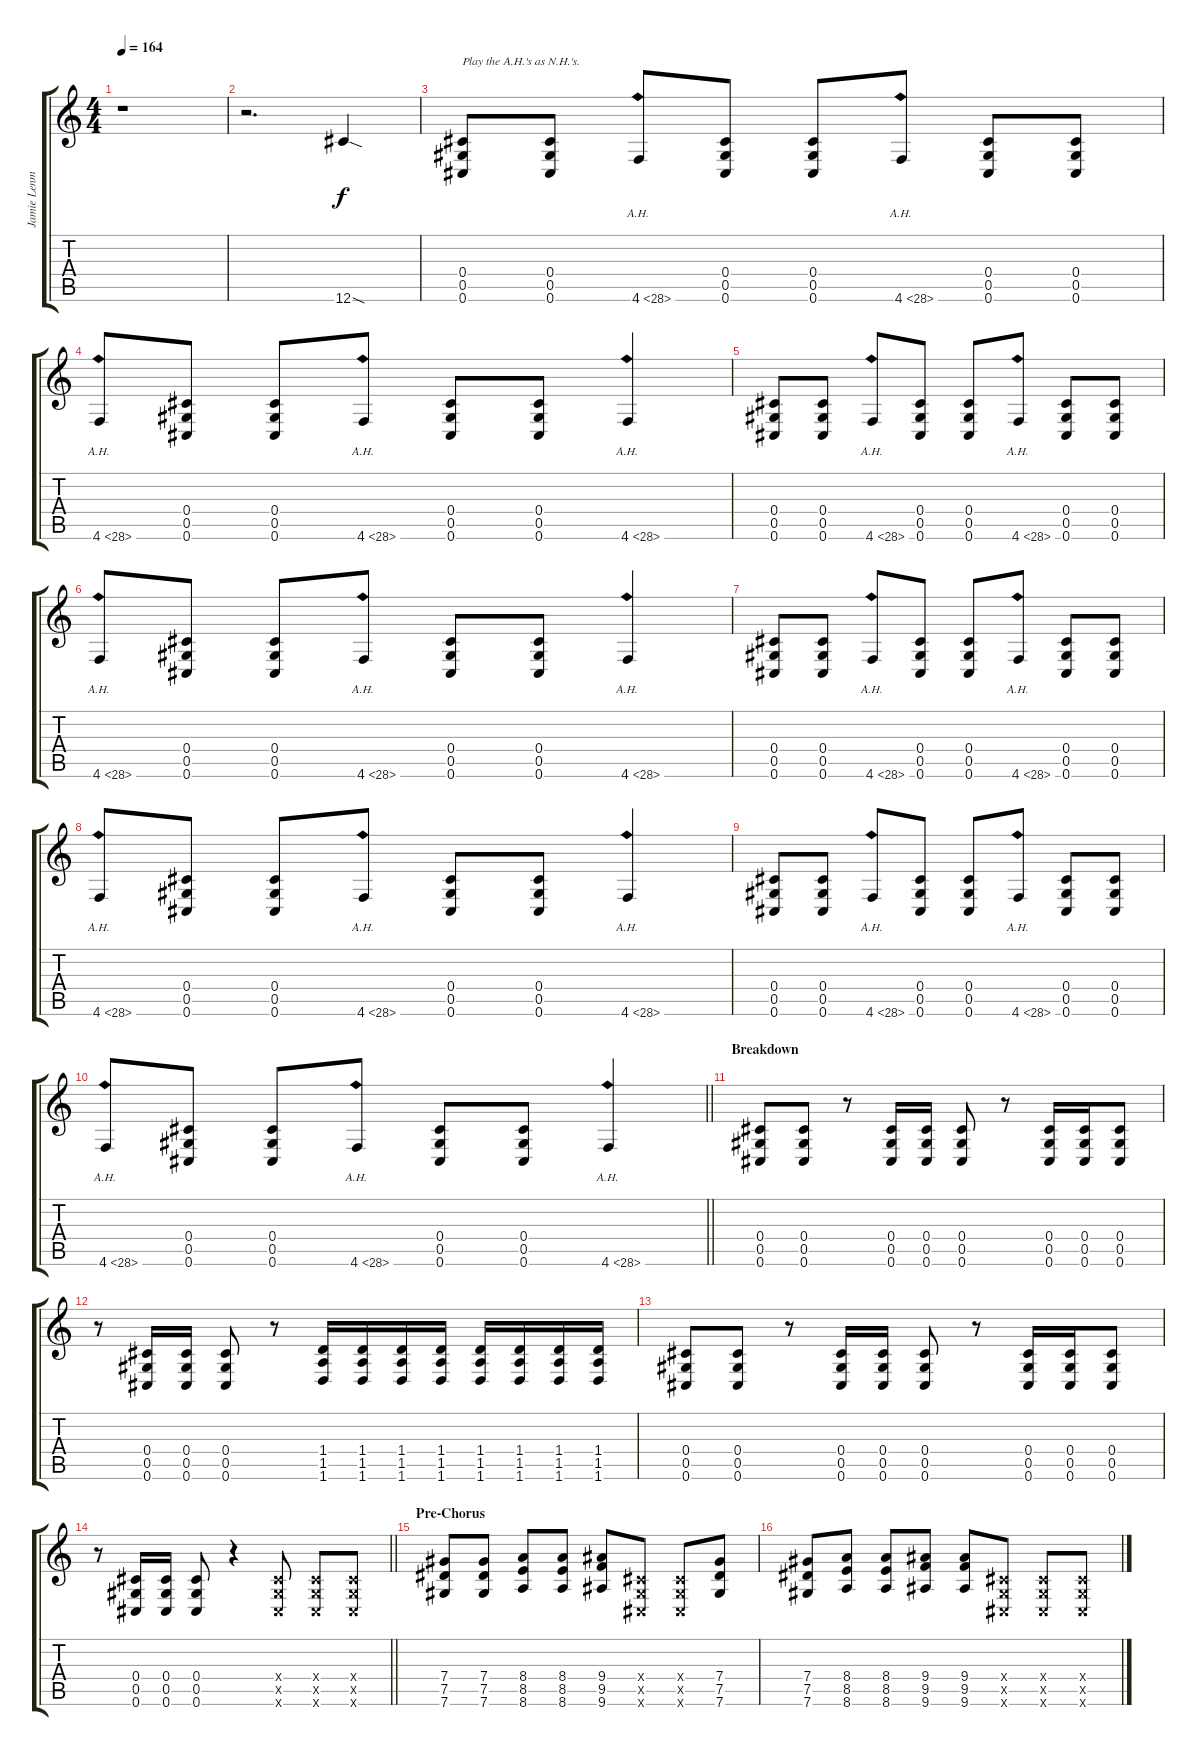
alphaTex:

\track ("Jamie Lenman" "Jamie Lenm") {instrument distortionguitar}
\staff {score tabs}
\tuning (Eb4 Bb3 Gb3 Db3 Ab2 Db2) {hide}
\ts (4 4)
\tempo 164
\clef g2
\ks c
r.1{dy f} |
r.2{d} 12.6{sod}.4 |
(0.4 0.5 0.6).8{txt "Play the A.H.'s as N.H.'s."} (0.4 0.5 0.6).8 4.6{ah 24}.8 (0.4 0.5 0.6).8 (0.4 0.5 0.6).8 4.6{ah 24}.8 (0.4 0.5 0.6).8 (0.4 0.5 0.6).8 |
4.6{ah 24}.8 (0.4 0.5 0.6).8 (0.4 0.5 0.6).8 4.6{ah 24}.8 (0.4 0.5 0.6).8 (0.4 0.5 0.6).8 4.6{ah 24}.4 |
(0.4 0.5 0.6).8 (0.4 0.5 0.6).8 4.6{ah 24}.8 (0.4 0.5 0.6).8 (0.4 0.5 0.6).8 4.6{ah 24}.8 (0.4 0.5 0.6).8 (0.4 0.5 0.6).8 |
4.6{ah 24}.8 (0.4 0.5 0.6).8 (0.4 0.5 0.6).8 4.6{ah 24}.8 (0.4 0.5 0.6).8 (0.4 0.5 0.6).8 4.6{ah 24}.4 |
(0.4 0.5 0.6).8 (0.4 0.5 0.6).8 4.6{ah 24}.8 (0.4 0.5 0.6).8 (0.4 0.5 0.6).8 4.6{ah 24}.8 (0.4 0.5 0.6).8 (0.4 0.5 0.6).8 |
4.6{ah 24}.8 (0.4 0.5 0.6).8 (0.4 0.5 0.6).8 4.6{ah 24}.8 (0.4 0.5 0.6).8 (0.4 0.5 0.6).8 4.6{ah 24}.4 |
(0.4 0.5 0.6).8 (0.4 0.5 0.6).8 4.6{ah 24}.8 (0.4 0.5 0.6).8 (0.4 0.5 0.6).8 4.6{ah 24}.8 (0.4 0.5 0.6).8 (0.4 0.5 0.6).8 |
\barLineRight lightlight
4.6{ah 24}.8 (0.4 0.5 0.6).8 (0.4 0.5 0.6).8 4.6{ah 24}.8 (0.4 0.5 0.6).8 (0.4 0.5 0.6).8 4.6{ah 24}.4 |
\section ("" "Breakdown")
(0.4 0.5 0.6).8 (0.4 0.5 0.6).8 r.8 (0.4 0.5 0.6).16 (0.4 0.5 0.6).16 (0.4 0.5 0.6).8 r.8 (0.4 0.5 0.6).16 (0.4 0.5 0.6).16 (0.4 0.5 0.6).8 |
r.8 (0.4 0.5 0.6).16 (0.4 0.5 0.6).16 (0.4 0.5 0.6).8 r.8 (1.4 1.5 1.6).16 (1.4 1.5 1.6).16 (1.4 1.5 1.6).16 (1.4 1.5 1.6).16 (1.4 1.5 1.6).16 (1.4 1.5 1.6).16 (1.4 1.5 1.6).16 (1.4 1.5 1.6).16 |
(0.4 0.5 0.6).8 (0.4 0.5 0.6).8 r.8 (0.4 0.5 0.6).16 (0.4 0.5 0.6).16 (0.4 0.5 0.6).8 r.8 (0.4 0.5 0.6).16 (0.4 0.5 0.6).16 (0.4 0.5 0.6).8 |
\barLineRight lightlight
r.8 (0.4 0.5 0.6).16 (0.4 0.5 0.6).16 (0.4 0.5 0.6).8 r.4 (0.4{x} 0.5{x} 0.6{x}).8 (0.4{x} 0.5{x} 0.6{x}).8 (0.4{x} 0.5{x} 0.6{x}).8 |
\section ("" "Pre-Chorus")
(7.4 7.5 7.6).8 (7.4 7.5 7.6).8 (8.4 8.5 8.6).8 (8.4 8.5 8.6).8 (9.4 9.5 9.6).8 (0.4{x} 0.5{x} 0.6{x}).8 (0.4{x} 0.5{x} 0.6{x}).8 (7.4 7.5 7.6).8 |
(7.4 7.5 7.6).8 (8.4 8.5 8.6).8 (8.4 8.5 8.6).8 (9.4 9.5 9.6).8 (9.4 9.5 9.6).8 (0.4{x} 0.5{x} 0.6{x}).8 (0.4{x} 0.5{x} 0.6{x}).8 (0.4{x} 0.5{x} 0.6{x}).8
